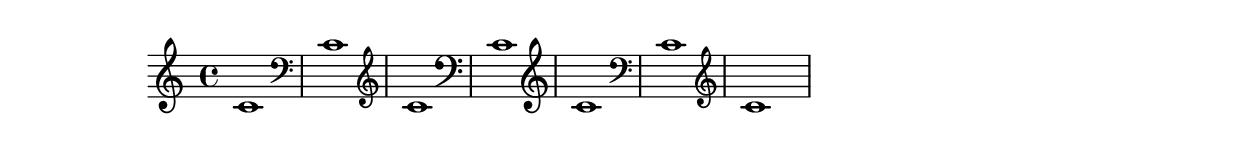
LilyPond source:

%% DO NOT EDIT this file manually; it is automatically
%% generated from LSR http://lsr.dsi.unimi.it
%% Make any changes in LSR itself, or in Documentation/snippets/new/ ,
%% and then run scripts/auxiliar/makelsr.py
%%
%% This file is in the public domain.
\version "2.14.0"

\header {
  lsrtags = "pitches, tweaks-and-overrides"

%% Translation of GIT committish: 615cbf212fdaf0b220b3330da417d0c3602494f2
  texidoces = "
Cuando se produce un cambio de clave, el símbolo de clave se imprime a
un tamaño menor que la clave inicial.  Esto se puede ajustar con
@code{full-size-change}.

"
  doctitlees = "Mantener el tamaño del símbolo en los cambios de clave"



  texidoc = "
When a clef is changed, the clef sign displayed is smaller than the
initial clef.  This can be overridden with @code{full-size-change}.

"
  doctitle = "Keep change clefs full sized"
} % begin verbatim

\relative c' {
  \clef "treble"
  c1
  \clef "bass"
  c1
  \clef "treble"
  c1
  \override Staff.Clef #'full-size-change = ##t
  \clef "bass"
  c1
  \clef "treble"
  c1
  \revert Staff.Clef #'full-size-change
  \clef "bass"
  c1
  \clef "treble"
  c1
}

